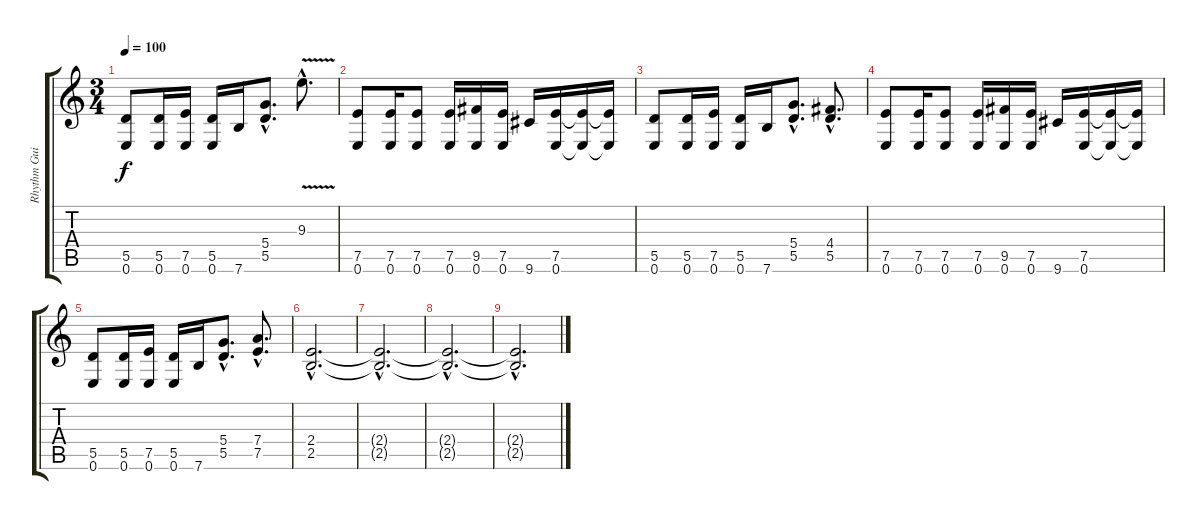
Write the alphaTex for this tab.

\track ("Rhythm Guitar" "Rhythm Gui") {instrument distortionguitar}
\staff {score tabs}
\tuning (E4 B3 G3 D3 A2 E2) {hide}
\ts (3 4)
\tempo 100
\clef g2
\ks c
(5.5 0.6).8{dy f} (5.5 0.6).16 (7.5 0.6).16 (5.5 0.6).16 7.6.16 (5.4{hac} 5.5{hac}).8{d} 9.3{v hac}.8{d} |
(7.5 0.6).8 (7.5 0.6).16 (7.5 0.6).8 (7.5 0.6).16 (9.5 0.6).16 (7.5 0.6).16 9.6.16 (7.5 0.6).16 (7.5{t} 0.6{t}).16 (7.5{t} 0.6{t}).16 |
(5.5 0.6).8 (5.5 0.6).16 (7.5 0.6).16 (5.5 0.6).16 7.6.16 (5.4{hac} 5.5{hac}).8{d} (4.4{hac} 5.5{hac}).8{d} |
(7.5 0.6).8{volume 0} (7.5 0.6).16 (7.5 0.6).8 (7.5 0.6).16 (9.5 0.6).16 (7.5 0.6).16 9.6.16 (7.5 0.6).16 (7.5{t} 0.6{t}).16 (7.5{t} 0.6{t}).16 |
(5.5 0.6).8 (5.5 0.6).16 (7.5 0.6).16 (5.5 0.6).16 7.6.16 (5.4{hac} 5.5{hac}).8{d} (7.4{hac} 7.5{hac}).8{d} |
(2.4{hac} 2.5{hac}).2{d} |
(2.4{hac t} 2.5{hac t}).2{d} |
(2.4{hac t} 2.5{hac t}).2{d} |
(2.4{hac t} 2.5{hac t}).2{d}
